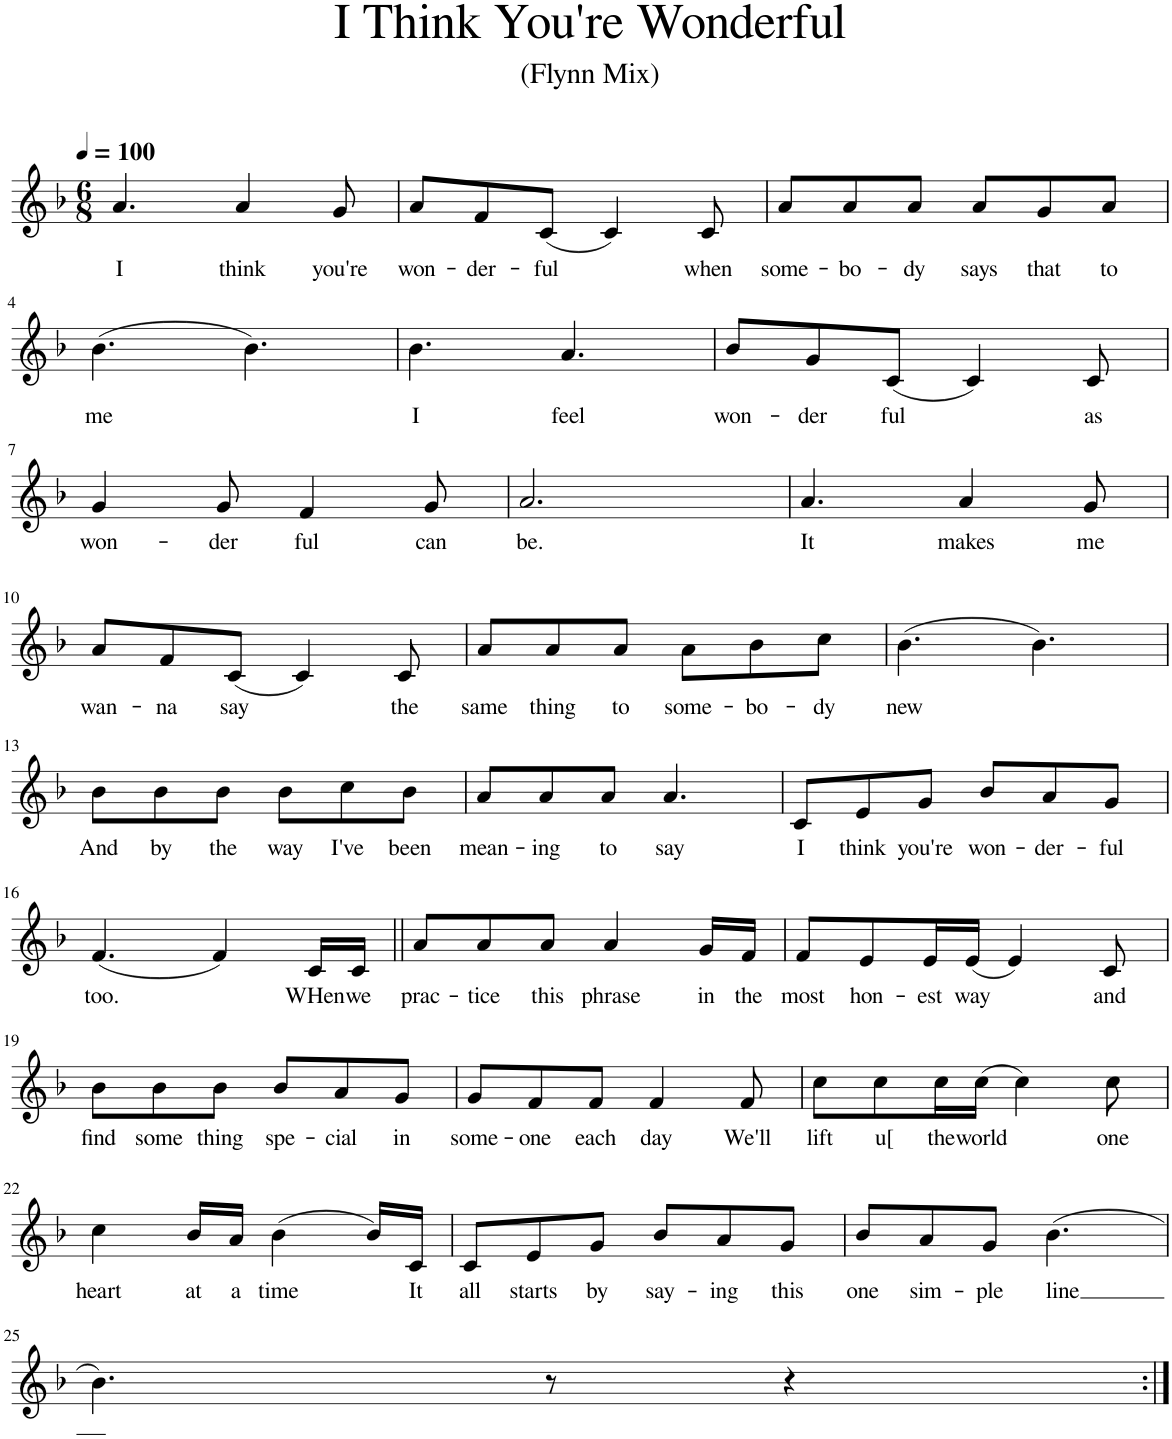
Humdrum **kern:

**kern	**text
*part1	*part1
*staff1	*staff1
*I"Piano	*
*I'Pno.	*
*clefG2	*
*k[b-]	*
*M6/8	*
*MM100	*
=1	=1
!	!LO:LY:b
4.a/	I
!	!LO:LY:b
4a/	think
!	!LO:LY:b
8g/	you're
=2	=2
!	!LO:LY:b
8a/L	won-
!	!LO:LY:b
8f/	-der-
!	!LO:LY:b
(8c/J	-ful
4c/)	.
!	!LO:LY:b
8c/	when
=3	=3
!	!LO:LY:b
8a/L	some-
!	!LO:LY:b
8a/	-bo-
!	!LO:LY:b
8a/J	dy
!	!LO:LY:b
8a/L	says
!	!LO:LY:b
8g/	that
!	!LO:LY:b
8a/J	to
!!LO:LB:g=z
=4	=4
!	!LO:LY:b
(4.b-\	me
4.b-\)	.
=5	=5
!	!LO:LY:b
4.b-\	I
!	!LO:LY:b
4.a/	feel
=6	=6
!	!LO:LY:b
8b-/L	won-
!	!LO:LY:b
8g/	-der
!	!LO:LY:b
(8c/J	ful
4c/)	.
!	!LO:LY:b
8c/	as
!!LO:LB:g=z
=7	=7
!	!LO:LY:b
4g/	won-
!	!LO:LY:b
8g/	-der
!	!LO:LY:b
4f/	ful
!	!LO:LY:b
8g/	can
=8	=8
!	!LO:LY:b
2.a/	be.
=9	=9
!	!LO:LY:b
4.a/	It
!	!LO:LY:b
4a/	makes
!	!LO:LY:b
8g/	me
!!LO:LB:g=z
=10	=10
!	!LO:LY:b
8a/L	wan-
!	!LO:LY:b
8f/	-na
!	!LO:LY:b
(8c/J	say
4c/)	.
!	!LO:LY:b
8c/	the
=11	=11
!	!LO:LY:b
8a/L	same
!	!LO:LY:b
8a/	thing
!	!LO:LY:b
8a/J	to
!	!LO:LY:b
8a\L	some-
!	!LO:LY:b
8b-\	-bo-
!	!LO:LY:b
8cc\J	-dy
=12	=12
!	!LO:LY:b
(4.b-\	new
4.b-\)	.
!!LO:LB:g=z
=13	=13
!	!LO:LY:b
8b-\L	And
!	!LO:LY:b
8b-\	by
!	!LO:LY:b
8b-\J	the
!	!LO:LY:b
8b-\L	way
!	!LO:LY:b
8cc\	I've
!	!LO:LY:b
8b-\J	been
=14	=14
!	!LO:LY:b
8a/L	mean-
!	!LO:LY:b
8a/	-ing
!	!LO:LY:b
8a/J	to
!	!LO:LY:b
4.a/	say
=15	=15
!	!LO:LY:b
8c/L	I
!	!LO:LY:b
8e/	think
!	!LO:LY:b
8g/J	you're
!	!LO:LY:b
8b-/L	won-
!	!LO:LY:b
8a/	-der-
!	!LO:LY:b
8g/J	-ful
!!LO:LB:g=z
=16	=16
!	!LO:LY:b
(4.f/	too.
4f/)	.
!	!LO:LY:b
16c/LL	WHen
!	!LO:LY:b
16c/JJ	we
=17||	=17||
!	!LO:LY:b
8a/L	prac-
!	!LO:LY:b
8a/	-tice
!	!LO:LY:b
8a/J	this
!	!LO:LY:b
4a/	phrase
!	!LO:LY:b
16g/LL	in
!	!LO:LY:b
16f/JJ	the
=18	=18
!	!LO:LY:b
8f/L	most
!	!LO:LY:b
8e/	hon-
!	!LO:LY:b
16e/L	-est
!	!LO:LY:b
(16e/JJ	way
4e/)	.
!	!LO:LY:b
8c/	and
!!LO:LB:g=z
=19	=19
!	!LO:LY:b
8b-\L	find
!	!LO:LY:b
8b-\	some
!	!LO:LY:b
8b-\J	thing
!	!LO:LY:b
8b-/L	spe-
!	!LO:LY:b
8a/	-cial
!	!LO:LY:b
8g/J	in
=20	=20
!	!LO:LY:b
8g/L	some-
!	!LO:LY:b
8f/	-one
!	!LO:LY:b
8f/J	each
!	!LO:LY:b
4f/	day
!	!LO:LY:b
8f/	We'll
=21	=21
!	!LO:LY:b
8cc\L	lift
!	!LO:LY:b
8cc\	u[
!	!LO:LY:b
16cc\L	the
!	!LO:LY:b
(16cc\JJ	world
4cc\)	.
!	!LO:LY:b
8cc\	one
!!LO:LB:g=z
=22	=22
!	!LO:LY:b
4cc\	heart
!	!LO:LY:b
16b-/LL	at
!	!LO:LY:b
16a/JJ	a
!	!LO:LY:b
(4b-\	time
16b-/LL)	.
!	!LO:LY:b
16c/JJ	It
=23	=23
!	!LO:LY:b
8c/L	all
!	!LO:LY:b
8e/	starts
!	!LO:LY:b
8g/J	by
!	!LO:LY:b
8b-/L	say-
!	!LO:LY:b
8a/	-ing
!	!LO:LY:b
8g/J	this
=24	=24
!	!LO:LY:b
8b-/L	one
!	!LO:LY:b
8a/	sim-
!	!LO:LY:b
8g/J	-ple
!	!LO:LY:b
(4.b-\	line
!!LO:LB:g=z
=25	=25
4.b-\)	.
8r	.
4r	.
=:|!	=:|!
*-	*-
